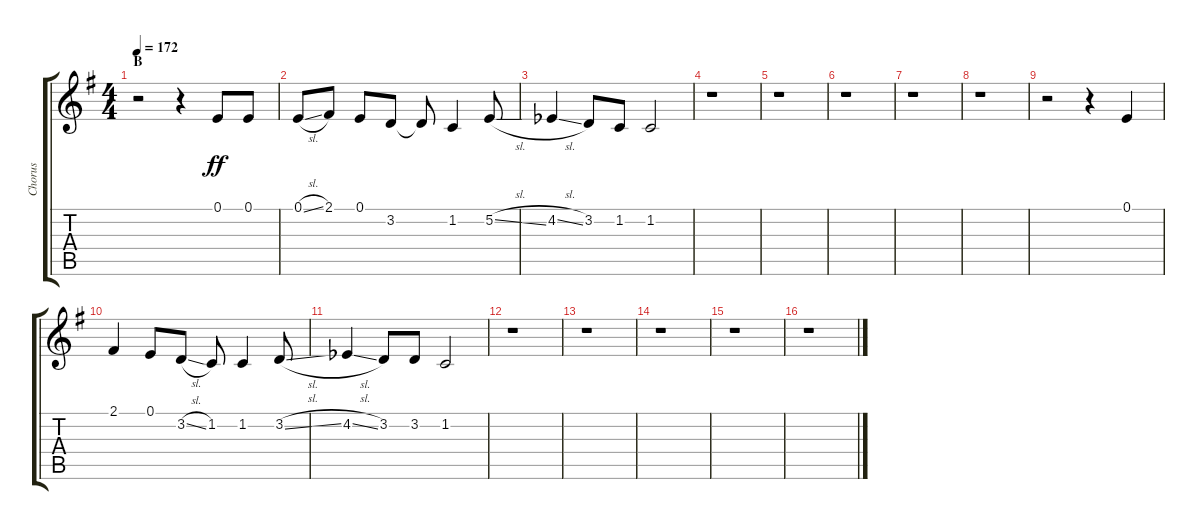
\track ("Chorus" "Chorus") {instrument voiceoohs}
\staff {score tabs}
\tuning (E4 B3 G3 D3 A2 E2) {hide}
\ts (4 4)
\section ("" "B")
\tempo 172
\clef g2
\ks g
r.2{dy ff} r.4 0.1.8 0.1.8 |
0.1{sl}.8 2.1.8 0.1.8 3.2.8 3.2{t}.8 1.2.4 5.2{sl}.8 |
4.2{sl acc b}.4 3.2.8 1.2.8 1.2.2 |
r.1 |
r.1 |
r.1 |
r.1 |
r.1 |
r.2 r.4 0.1.4 |
2.1.4 0.1.8 3.2{sl}.8 1.2.8 1.2.4 3.2{sl}.8 |
4.2{sl acc b}.4 3.2.8 3.2.8 1.2.2 |
r.1 |
r.1 |
r.1 |
r.1 |
r.1
